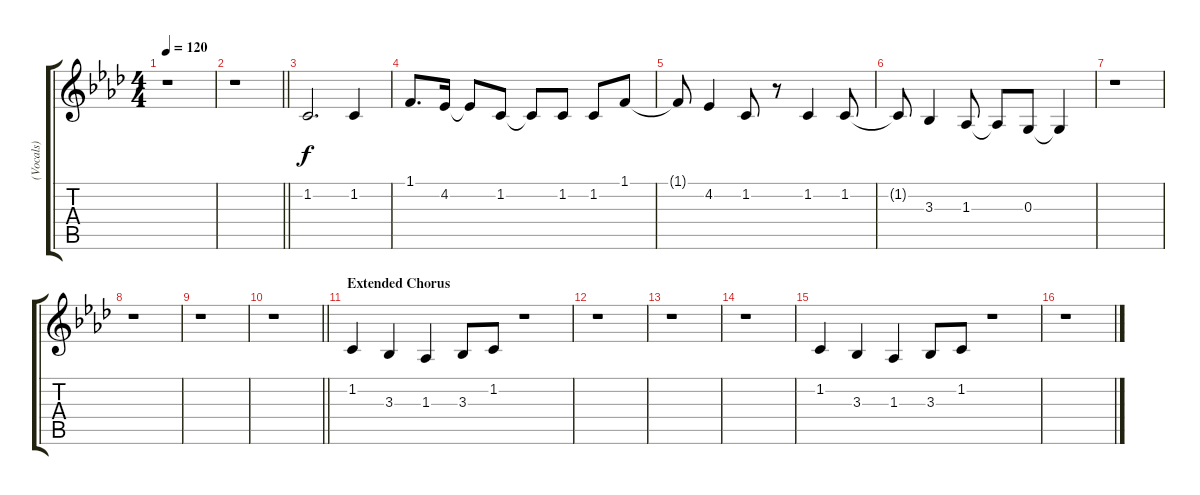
\track ("(Vocals)" "(Vocals)") {instrument stringensemble1}
\staff {score tabs}
\tuning (E4 B3 G3 D3 A2 E2) {hide}
\ts (4 4)
\tempo 120
\clef g2
\ks fminor
r.1{dy f} |
\barLineRight lightlight
r.1 |
1.2.2{d} 1.2.4 |
1.1.8{d} 4.2.16 4.2{t}.8 1.2.8 1.2{t}.8 1.2.8 1.2.8 1.1.8 |
1.1{t}.8 4.2.4 1.2.8 r.8 1.2.4 1.2.8 |
1.2{t}.8 3.3.4 1.3.8 1.3{t}.8 0.3.8 0.3{t}.4 |
r.1 |
r.1 |
r.1 |
\barLineRight lightlight
r.1 |
\section ("" "Extended Chorus")
1.2.4 3.3.4 1.3.4 3.3.8 1.2.8 r.1 |
r.1 |
r.1 |
r.1 |
1.2.4 3.3.4 1.3.4 3.3.8 1.2.8 r.1 |
r.1
